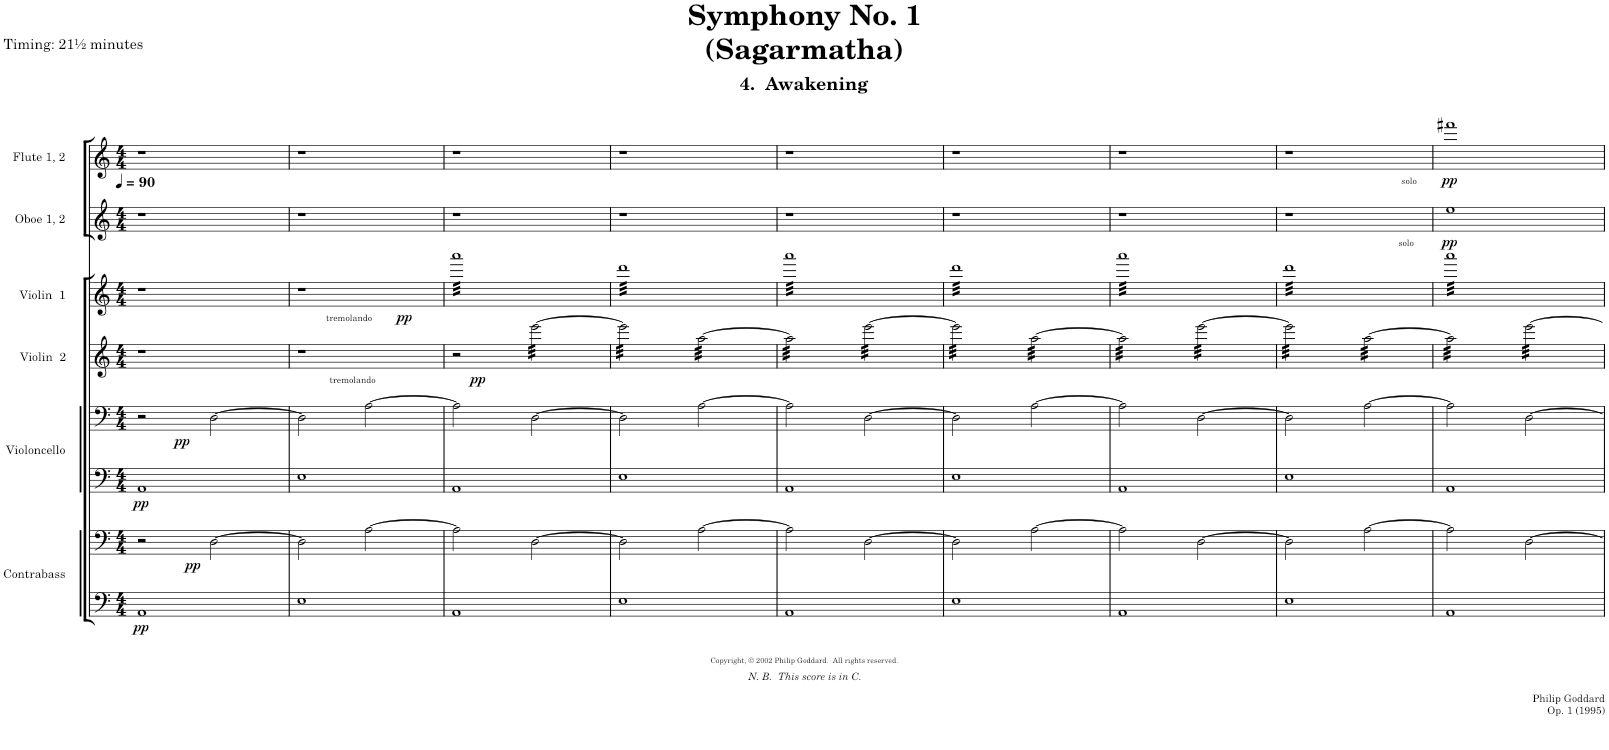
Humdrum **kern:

**kern	**kern	**dynam	**kern	**kern	**dynam	**kern	**dynam	**kern	**kern	**kern	**dynam
*part5	*part5	*part5	*part4	*part4	*part4	*part3	*part3	*part2	*part1	*part1	*part1
*staff8	*staff7	*staff7/8	*staff6	*staff5	*staff5/6	*staff4	*staff4	*staff3	*staff2	*staff1	*staff1/2
*I"Contrabass	*	*	*I"Violoncello	*	*	*I"Violin  2	*	*I"Violin  1	*I"Flute 1, 2	*	*
*I'Cb.	*	*	*I'Vc	*	*	*I'Vln  2	*	*I'Vln  1	*I'Fl.	*	*
*clefF4	*clefF4	*	*clefF4	*clefF4	*	*clefG2	*	*clefG2	*clefG2	*clefG2	*
*Trd7c12	*Trd7c12	*	*	*	*	*	*	*	*	*	*
*k[]	*k[]	*	*k[]	*k[]	*	*k[]	*	*k[]	*k[]	*k[]	*
*M4/4	*M4/4	*	*M4/4	*M4/4	*	*M4/4	*	*M4/4	*M4/4	*M4/4	*
=1	=1	=1	=1	=1	=1	=1	=1	=1	=1	=1	=1
!	!	!LO:DY:b=2	!	!	!LO:DY:b=2	!	!	!	!	!	!
*	*^	*	*	*^	*	*	*	*	*	*	*
1AA	2r	4ryy	pp	1AA	2r	4ryy	pp	1r	.	1r	1r	1r	.
.	.	16ryy	.	.	.	128ryy	.	.	.	.	.	.	.
.	.	.	.	.	.	512.ryy	.	.	.	.	.	.	.
!	!	!	!	!	!	!	!LO:DY:b	!	!	!	!	!	!
.	.	.	.	.	.	2ryy	pp	.	.	.	.	.	.
.	.	64ryy	.	.	.	.	.	.	.	.	.	.	.
.	.	1024ryy	.	.	.	.	.	.	.	.	.	.	.
!	!	!	!LO:DY:b	!	!	!	!	!	!	!	!	!	!
.	.	2ryy	pp	.	.	.	.	.	.	.	.	.	.
.	[2D\	.	.	.	[2D\	.	.	.	.	.	.	.	.
.	.	.	.	.	.	8ryy	.	.	.	.	.	.	.
.	.	8ryy	.	.	.	.	.	.	.	.	.	.	.
.	.	.	.	.	.	16ryy	.	.	.	.	.	.	.
.	.	.	.	.	.	32ryy	.	.	.	.	.	.	.
.	.	32ryy	.	.	.	.	.	.	.	.	.	.	.
.	.	.	.	.	.	64ryy	.	.	.	.	.	.	.
.	.	128...ryy	.	.	.	.	.	.	.	.	.	.	.
.	.	.	.	.	.	256ryy	.	.	.	.	.	.	.
.	.	.	.	.	.	1024ryy	.	.	.	.	.	.	.
*	*v	*v	*	*	*v	*v	*	*	*	*	*	*	*
=2	=2	=2	=2	=2	=2	=2	=2	=2	=2	=2	=2
*	*	*	*	*	*	*^	*	*	*	*	*
1E	2D\]	.	1E	2D\]	.	1r	8ryy	.	1r	1r	1r	.
.	.	.	.	.	.	.	16ryy	.	.	.	.	.
.	.	.	.	.	.	.	128...ryy	.	.	.	.	.
!	!	!	!	!	!	!	!LO:TX:b:t=tremolando	!	!	!	!	!
.	.	.	.	.	.	.	2ryy	.	.	.	.	.
.	[2A\	.	.	[2A\	.	.	.	.	.	.	.	.
.	.	.	.	.	.	.	4ryy	.	.	.	.	.
.	.	.	.	.	.	.	32ryy	.	.	.	.	.
.	.	.	.	.	.	.	64ryy	.	.	.	.	.
.	.	.	.	.	.	.	1024ryy	.	.	.	.	.
=3	=3	=3	=3	=3	=3	=3	=3	=3	=3	=3	=3	=3
*	*	*	*	*	*	*	*	*	*tremolo	*	*	*
1AA	2A\]	.	1AA	2A\]	.	2r	8ryy	.	32aaaLLL	1r	1r	.
.	.	.	.	.	.	.	.	.	32aaa	.	.	.
.	.	.	.	.	.	.	.	.	32aaa	.	.	.
.	.	.	.	.	.	.	.	.	32aaa	.	.	.
.	.	.	.	.	.	.	64ryy	.	32aaa	.	.	.
!	!	!	!	!	!	!	!	!LO:DY:b	!	!	!	!
.	.	.	.	.	.	.	2ryy	pp	.	.	.	.
.	.	.	.	.	.	.	.	.	32aaa	.	.	.
.	.	.	.	.	.	.	.	.	32aaa	.	.	.
.	.	.	.	.	.	.	.	.	32aaa	.	.	.
.	.	.	.	.	.	.	.	.	32aaa	.	.	.
.	.	.	.	.	.	.	.	.	32aaa	.	.	.
.	.	.	.	.	.	.	.	.	32aaa	.	.	.
.	.	.	.	.	.	.	.	.	32aaa	.	.	.
.	.	.	.	.	.	.	.	.	32aaa	.	.	.
.	.	.	.	.	.	.	.	.	32aaa	.	.	.
.	.	.	.	.	.	.	.	.	32aaa	.	.	.
.	.	.	.	.	.	.	.	.	32aaa	.	.	.
*	*	*	*	*	*	*tremolo	*	*	*	*	*	*
.	[2D\	.	.	[2D\	.	[32eee\LLL	.	.	32aaa	.	.	.
.	.	.	.	.	.	32eee\	.	.	32aaa	.	.	.
.	.	.	.	.	.	32eee\	.	.	32aaa	.	.	.
.	.	.	.	.	.	32eee\	.	.	32aaa	.	.	.
.	.	.	.	.	.	32eee\	.	.	32aaa	.	.	.
.	.	.	.	.	.	.	4ryy	.	.	.	.	.
.	.	.	.	.	.	32eee\	.	.	32aaa	.	.	.
.	.	.	.	.	.	32eee\	.	.	32aaa	.	.	.
.	.	.	.	.	.	32eee\	.	.	32aaa	.	.	.
.	.	.	.	.	.	32eee\	.	.	32aaa	.	.	.
.	.	.	.	.	.	32eee\	.	.	32aaa	.	.	.
.	.	.	.	.	.	32eee\	.	.	32aaa	.	.	.
.	.	.	.	.	.	32eee\	.	.	32aaa	.	.	.
.	.	.	.	.	.	32eee\	.	.	32aaa	.	.	.
.	.	.	.	.	.	.	16..ryy	.	.	.	.	.
.	.	.	.	.	.	32eee\	.	.	32aaa	.	.	.
.	.	.	.	.	.	32eee\	.	.	32aaa	.	.	.
.	.	.	.	.	.	32eee\JJJ	.	.	32aaaJJJ	.	.	.
*	*	*	*	*	*	*v	*v	*	*	*	*	*
=4	=4	=4	=4	=4	=4	=4	=4	=4	=4	=4	=4
1E	2D\]	.	1E	2D\]	.	32eee\]LLL	.	32dddLLL	1r	1r	.
.	.	.	.	.	.	32eee\	.	32ddd	.	.	.
.	.	.	.	.	.	32eee\	.	32ddd	.	.	.
.	.	.	.	.	.	32eee\	.	32ddd	.	.	.
.	.	.	.	.	.	32eee\	.	32ddd	.	.	.
.	.	.	.	.	.	32eee\	.	32ddd	.	.	.
.	.	.	.	.	.	32eee\	.	32ddd	.	.	.
.	.	.	.	.	.	32eee\	.	32ddd	.	.	.
.	.	.	.	.	.	32eee\	.	32ddd	.	.	.
.	.	.	.	.	.	32eee\	.	32ddd	.	.	.
.	.	.	.	.	.	32eee\	.	32ddd	.	.	.
.	.	.	.	.	.	32eee\	.	32ddd	.	.	.
.	.	.	.	.	.	32eee\	.	32ddd	.	.	.
.	.	.	.	.	.	32eee\	.	32ddd	.	.	.
.	.	.	.	.	.	32eee\	.	32ddd	.	.	.
.	.	.	.	.	.	32eee\JJJ	.	32ddd	.	.	.
.	[2A\	.	.	[2A\	.	[32aa\LLL	.	32ddd	.	.	.
.	.	.	.	.	.	32aa\	.	32ddd	.	.	.
.	.	.	.	.	.	32aa\	.	32ddd	.	.	.
.	.	.	.	.	.	32aa\	.	32ddd	.	.	.
.	.	.	.	.	.	32aa\	.	32ddd	.	.	.
.	.	.	.	.	.	32aa\	.	32ddd	.	.	.
.	.	.	.	.	.	32aa\	.	32ddd	.	.	.
.	.	.	.	.	.	32aa\	.	32ddd	.	.	.
.	.	.	.	.	.	32aa\	.	32ddd	.	.	.
.	.	.	.	.	.	32aa\	.	32ddd	.	.	.
.	.	.	.	.	.	32aa\	.	32ddd	.	.	.
.	.	.	.	.	.	32aa\	.	32ddd	.	.	.
.	.	.	.	.	.	32aa\	.	32ddd	.	.	.
.	.	.	.	.	.	32aa\	.	32ddd	.	.	.
.	.	.	.	.	.	32aa\	.	32ddd	.	.	.
.	.	.	.	.	.	32aa\JJJ	.	32dddJJJ	.	.	.
=5	=5	=5	=5	=5	=5	=5	=5	=5	=5	=5	=5
1AA	2A\]	.	1AA	2A\]	.	32aa\]LLL	.	32aaaLLL	1r	1r	.
.	.	.	.	.	.	32aa\	.	32aaa	.	.	.
.	.	.	.	.	.	32aa\	.	32aaa	.	.	.
.	.	.	.	.	.	32aa\	.	32aaa	.	.	.
.	.	.	.	.	.	32aa\	.	32aaa	.	.	.
.	.	.	.	.	.	32aa\	.	32aaa	.	.	.
.	.	.	.	.	.	32aa\	.	32aaa	.	.	.
.	.	.	.	.	.	32aa\	.	32aaa	.	.	.
.	.	.	.	.	.	32aa\	.	32aaa	.	.	.
.	.	.	.	.	.	32aa\	.	32aaa	.	.	.
.	.	.	.	.	.	32aa\	.	32aaa	.	.	.
.	.	.	.	.	.	32aa\	.	32aaa	.	.	.
.	.	.	.	.	.	32aa\	.	32aaa	.	.	.
.	.	.	.	.	.	32aa\	.	32aaa	.	.	.
.	.	.	.	.	.	32aa\	.	32aaa	.	.	.
.	.	.	.	.	.	32aa\JJJ	.	32aaa	.	.	.
.	[2D\	.	.	[2D\	.	[32eee\LLL	.	32aaa	.	.	.
.	.	.	.	.	.	32eee\	.	32aaa	.	.	.
.	.	.	.	.	.	32eee\	.	32aaa	.	.	.
.	.	.	.	.	.	32eee\	.	32aaa	.	.	.
.	.	.	.	.	.	32eee\	.	32aaa	.	.	.
.	.	.	.	.	.	32eee\	.	32aaa	.	.	.
.	.	.	.	.	.	32eee\	.	32aaa	.	.	.
.	.	.	.	.	.	32eee\	.	32aaa	.	.	.
.	.	.	.	.	.	32eee\	.	32aaa	.	.	.
.	.	.	.	.	.	32eee\	.	32aaa	.	.	.
.	.	.	.	.	.	32eee\	.	32aaa	.	.	.
.	.	.	.	.	.	32eee\	.	32aaa	.	.	.
.	.	.	.	.	.	32eee\	.	32aaa	.	.	.
.	.	.	.	.	.	32eee\	.	32aaa	.	.	.
.	.	.	.	.	.	32eee\	.	32aaa	.	.	.
.	.	.	.	.	.	32eee\JJJ	.	32aaaJJJ	.	.	.
=6	=6	=6	=6	=6	=6	=6	=6	=6	=6	=6	=6
1E	2D\]	.	1E	2D\]	.	32eee\]LLL	.	32dddLLL	1r	1r	.
.	.	.	.	.	.	32eee\	.	32ddd	.	.	.
.	.	.	.	.	.	32eee\	.	32ddd	.	.	.
.	.	.	.	.	.	32eee\	.	32ddd	.	.	.
.	.	.	.	.	.	32eee\	.	32ddd	.	.	.
.	.	.	.	.	.	32eee\	.	32ddd	.	.	.
.	.	.	.	.	.	32eee\	.	32ddd	.	.	.
.	.	.	.	.	.	32eee\	.	32ddd	.	.	.
.	.	.	.	.	.	32eee\	.	32ddd	.	.	.
.	.	.	.	.	.	32eee\	.	32ddd	.	.	.
.	.	.	.	.	.	32eee\	.	32ddd	.	.	.
.	.	.	.	.	.	32eee\	.	32ddd	.	.	.
.	.	.	.	.	.	32eee\	.	32ddd	.	.	.
.	.	.	.	.	.	32eee\	.	32ddd	.	.	.
.	.	.	.	.	.	32eee\	.	32ddd	.	.	.
.	.	.	.	.	.	32eee\JJJ	.	32ddd	.	.	.
.	[2A\	.	.	[2A\	.	[32aa\LLL	.	32ddd	.	.	.
.	.	.	.	.	.	32aa\	.	32ddd	.	.	.
.	.	.	.	.	.	32aa\	.	32ddd	.	.	.
.	.	.	.	.	.	32aa\	.	32ddd	.	.	.
.	.	.	.	.	.	32aa\	.	32ddd	.	.	.
.	.	.	.	.	.	32aa\	.	32ddd	.	.	.
.	.	.	.	.	.	32aa\	.	32ddd	.	.	.
.	.	.	.	.	.	32aa\	.	32ddd	.	.	.
.	.	.	.	.	.	32aa\	.	32ddd	.	.	.
.	.	.	.	.	.	32aa\	.	32ddd	.	.	.
.	.	.	.	.	.	32aa\	.	32ddd	.	.	.
.	.	.	.	.	.	32aa\	.	32ddd	.	.	.
.	.	.	.	.	.	32aa\	.	32ddd	.	.	.
.	.	.	.	.	.	32aa\	.	32ddd	.	.	.
.	.	.	.	.	.	32aa\	.	32ddd	.	.	.
.	.	.	.	.	.	32aa\JJJ	.	32dddJJJ	.	.	.
=7	=7	=7	=7	=7	=7	=7	=7	=7	=7	=7	=7
1AA	2A\]	.	1AA	2A\]	.	32aa\]LLL	.	32aaaLLL	1r	1r	.
.	.	.	.	.	.	32aa\	.	32aaa	.	.	.
.	.	.	.	.	.	32aa\	.	32aaa	.	.	.
.	.	.	.	.	.	32aa\	.	32aaa	.	.	.
.	.	.	.	.	.	32aa\	.	32aaa	.	.	.
.	.	.	.	.	.	32aa\	.	32aaa	.	.	.
.	.	.	.	.	.	32aa\	.	32aaa	.	.	.
.	.	.	.	.	.	32aa\	.	32aaa	.	.	.
.	.	.	.	.	.	32aa\	.	32aaa	.	.	.
.	.	.	.	.	.	32aa\	.	32aaa	.	.	.
.	.	.	.	.	.	32aa\	.	32aaa	.	.	.
.	.	.	.	.	.	32aa\	.	32aaa	.	.	.
.	.	.	.	.	.	32aa\	.	32aaa	.	.	.
.	.	.	.	.	.	32aa\	.	32aaa	.	.	.
.	.	.	.	.	.	32aa\	.	32aaa	.	.	.
.	.	.	.	.	.	32aa\JJJ	.	32aaa	.	.	.
.	[2D\	.	.	[2D\	.	[32eee\LLL	.	32aaa	.	.	.
.	.	.	.	.	.	32eee\	.	32aaa	.	.	.
.	.	.	.	.	.	32eee\	.	32aaa	.	.	.
.	.	.	.	.	.	32eee\	.	32aaa	.	.	.
.	.	.	.	.	.	32eee\	.	32aaa	.	.	.
.	.	.	.	.	.	32eee\	.	32aaa	.	.	.
.	.	.	.	.	.	32eee\	.	32aaa	.	.	.
.	.	.	.	.	.	32eee\	.	32aaa	.	.	.
.	.	.	.	.	.	32eee\	.	32aaa	.	.	.
.	.	.	.	.	.	32eee\	.	32aaa	.	.	.
.	.	.	.	.	.	32eee\	.	32aaa	.	.	.
.	.	.	.	.	.	32eee\	.	32aaa	.	.	.
.	.	.	.	.	.	32eee\	.	32aaa	.	.	.
.	.	.	.	.	.	32eee\	.	32aaa	.	.	.
.	.	.	.	.	.	32eee\	.	32aaa	.	.	.
.	.	.	.	.	.	32eee\JJJ	.	32aaaJJJ	.	.	.
=8	=8	=8	=8	=8	=8	=8	=8	=8	=8	=8	=8
*	*	*	*	*	*	*	*	*	*^	*^	*
1E	2D\]	.	1E	2D\]	.	32eee\]LLL	.	32dddLLL	1r	2ryy	1r	2ryy	.
.	.	.	.	.	.	32eee\	.	32ddd	.	.	.	.	.
.	.	.	.	.	.	32eee\	.	32ddd	.	.	.	.	.
.	.	.	.	.	.	32eee\	.	32ddd	.	.	.	.	.
.	.	.	.	.	.	32eee\	.	32ddd	.	.	.	.	.
.	.	.	.	.	.	32eee\	.	32ddd	.	.	.	.	.
.	.	.	.	.	.	32eee\	.	32ddd	.	.	.	.	.
.	.	.	.	.	.	32eee\	.	32ddd	.	.	.	.	.
.	.	.	.	.	.	32eee\	.	32ddd	.	.	.	.	.
.	.	.	.	.	.	32eee\	.	32ddd	.	.	.	.	.
.	.	.	.	.	.	32eee\	.	32ddd	.	.	.	.	.
.	.	.	.	.	.	32eee\	.	32ddd	.	.	.	.	.
.	.	.	.	.	.	32eee\	.	32ddd	.	.	.	.	.
.	.	.	.	.	.	32eee\	.	32ddd	.	.	.	.	.
.	.	.	.	.	.	32eee\	.	32ddd	.	.	.	.	.
.	.	.	.	.	.	32eee\JJJ	.	32ddd	.	.	.	.	.
.	[2A\	.	.	[2A\	.	[32aa\LLL	.	32ddd	.	8ryy	.	8ryy	.
.	.	.	.	.	.	32aa\	.	32ddd	.	.	.	.	.
.	.	.	.	.	.	32aa\	.	32ddd	.	.	.	.	.
.	.	.	.	.	.	32aa\	.	32ddd	.	.	.	.	.
.	.	.	.	.	.	32aa\	.	32ddd	.	16ryy	.	16ryy	.
.	.	.	.	.	.	32aa\	.	32ddd	.	.	.	.	.
.	.	.	.	.	.	32aa\	.	32ddd	.	32ryy	.	32ryy	.
.	.	.	.	.	.	32aa\	.	32ddd	.	256ryy	.	64ryy	.
!	!	!	!	!	!	!	!	!	!	!LO:TX:b:t=solo	!	!	!
.	.	.	.	.	.	.	.	.	.	4ryy	.	.	.
.	.	.	.	.	.	.	.	.	.	.	.	256..ryy	.
!	!	!	!	!	!	!	!	!	!	!	!	!LO:TX:b:t=solo	!
.	.	.	.	.	.	.	.	.	.	.	.	4ryy	.
.	.	.	.	.	.	32aa\	.	32ddd	.	.	.	.	.
.	.	.	.	.	.	32aa\	.	32ddd	.	.	.	.	.
.	.	.	.	.	.	32aa\	.	32ddd	.	.	.	.	.
.	.	.	.	.	.	32aa\	.	32ddd	.	.	.	.	.
.	.	.	.	.	.	32aa\	.	32ddd	.	.	.	.	.
.	.	.	.	.	.	32aa\	.	32ddd	.	.	.	.	.
.	.	.	.	.	.	32aa\	.	32ddd	.	.	.	.	.
.	.	.	.	.	.	32aa\JJJ	.	32dddJJJ	.	.	.	.	.
.	.	.	.	.	.	.	.	.	.	64..ryy	.	.	.
.	.	.	.	.	.	.	.	.	.	.	.	128ryy	.
.	.	.	.	.	.	.	.	.	.	.	.	1024ryy	.
=9	=9	=9	=9	=9	=9	=9	=9	=9	=9	=9	=9	=9	=9
!	!	!	!	!	!	!	!	!	!	!	!	!	!LO:DY:b=2
!	!	!	!	!	!	!	!	!	!	!	!	!	!LO:DY:n=1:b
*	*	*	*	*	*	*	*	*	*v	*v	*	*	*
*	*	*	*	*	*	*	*	*	*	*v	*v	*
1AA	2A\]	.	1AA	2A\]	.	32aa\]LLL	.	32aaaLLL	1ee	1fff#X	pp pp
.	.	.	.	.	.	32aa\	.	32aaa	.	.	.
.	.	.	.	.	.	32aa\	.	32aaa	.	.	.
.	.	.	.	.	.	32aa\	.	32aaa	.	.	.
.	.	.	.	.	.	32aa\	.	32aaa	.	.	.
.	.	.	.	.	.	32aa\	.	32aaa	.	.	.
.	.	.	.	.	.	32aa\	.	32aaa	.	.	.
.	.	.	.	.	.	32aa\	.	32aaa	.	.	.
.	.	.	.	.	.	32aa\	.	32aaa	.	.	.
.	.	.	.	.	.	32aa\	.	32aaa	.	.	.
.	.	.	.	.	.	32aa\	.	32aaa	.	.	.
.	.	.	.	.	.	32aa\	.	32aaa	.	.	.
.	.	.	.	.	.	32aa\	.	32aaa	.	.	.
.	.	.	.	.	.	32aa\	.	32aaa	.	.	.
.	.	.	.	.	.	32aa\	.	32aaa	.	.	.
.	.	.	.	.	.	32aa\JJJ	.	32aaa	.	.	.
.	[2D\	.	.	[2D\	.	[32eee\LLL	.	32aaa	.	.	.
.	.	.	.	.	.	32eee\	.	32aaa	.	.	.
.	.	.	.	.	.	32eee\	.	32aaa	.	.	.
.	.	.	.	.	.	32eee\	.	32aaa	.	.	.
.	.	.	.	.	.	32eee\	.	32aaa	.	.	.
.	.	.	.	.	.	32eee\	.	32aaa	.	.	.
.	.	.	.	.	.	32eee\	.	32aaa	.	.	.
.	.	.	.	.	.	32eee\	.	32aaa	.	.	.
.	.	.	.	.	.	32eee\	.	32aaa	.	.	.
.	.	.	.	.	.	32eee\	.	32aaa	.	.	.
.	.	.	.	.	.	32eee\	.	32aaa	.	.	.
.	.	.	.	.	.	32eee\	.	32aaa	.	.	.
.	.	.	.	.	.	32eee\	.	32aaa	.	.	.
.	.	.	.	.	.	32eee\	.	32aaa	.	.	.
.	.	.	.	.	.	32eee\	.	32aaa	.	.	.
.	.	.	.	.	.	32eee\JJJ	.	32aaaJJJ	.	.	.
*	*	*	*	*	*	*	*	*Xtremolo	*	*	*
*	*	*	*	*	*	*Xtremolo	*	*	*	*	*
=	=	=	=	=	=	=	=	=	=	=	=
*-	*-	*-	*-	*-	*-	*-	*-	*-	*-	*-	*-
